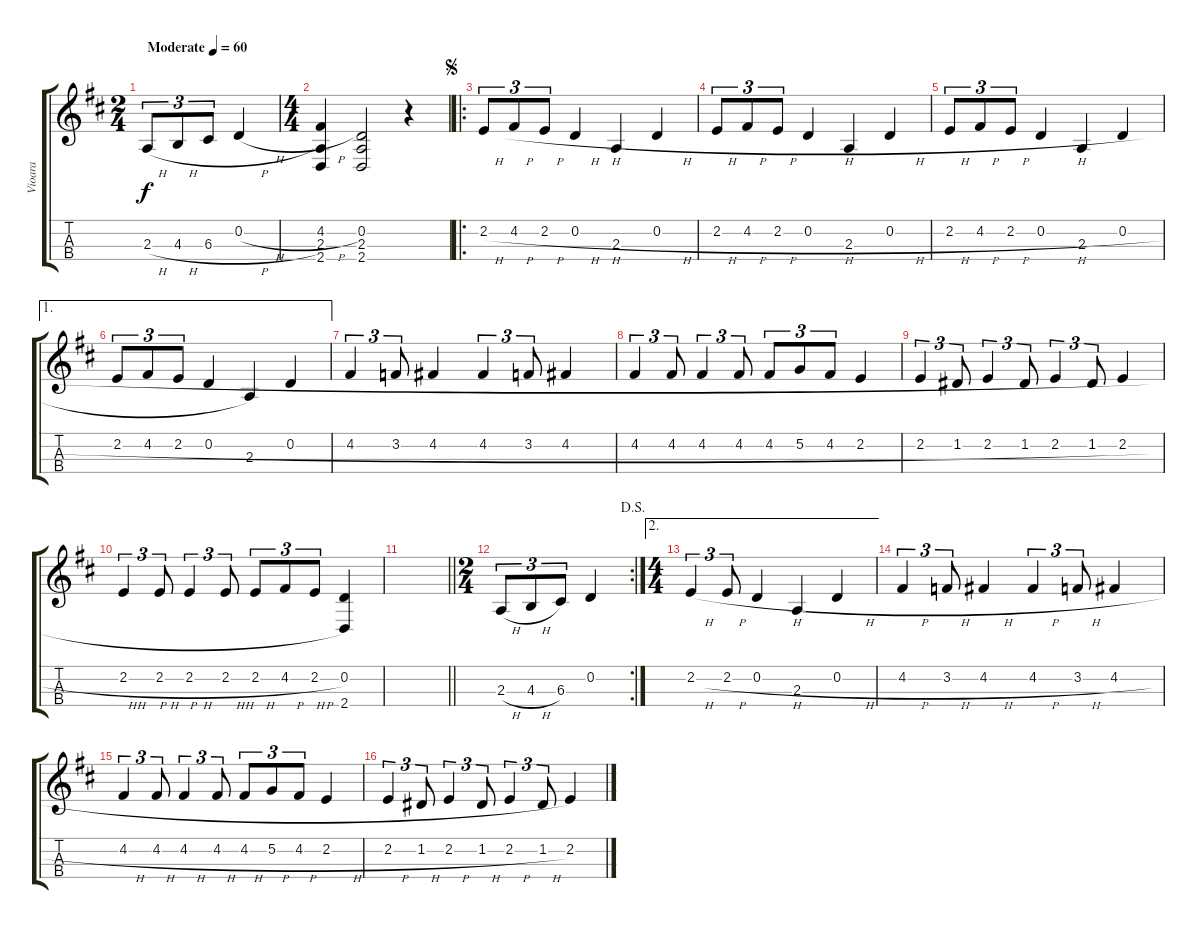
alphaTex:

\track ("Vioara" "Vioara") {instrument viola}
\staff {score tabs}
\tuning (A4 D4 G3 C3) {hide}
\ts (2 4)
\tempo (60 "Moderate")
\clef g2
\ks d
2.3{h}.8{tu (3 2) dy f instrument viola} 4.3{h}.8{tu (3 2)} 6.3{h}.8{tu (3 2)} 0.2{h}.4 |
\ts (4 4)
(4.2{h} 2.3 2.4).4 (0.2 2.3 2.4).2 r.4 |
\ro
\jump segno
2.2{h}.8{tu (3 2)} 4.2{h}.8{tu (3 2)} 2.2{h}.8{tu (3 2)} 0.2{h}.4 2.3.4 0.2{h}.4 |
2.2{h}.8{tu (3 2)} 4.2{h}.8{tu (3 2)} 2.2{h}.8{tu (3 2)} 0.2{h}.4 2.3.4 0.2{h}.4 |
2.2{h}.8{tu (3 2)} 4.2{h}.8{tu (3 2)} 2.2{h}.8{tu (3 2)} 0.2{h}.4 2.3.4 0.2{h}.4 |
\ae 1
2.2{h}.8{tu (3 2)} 4.2{h}.8{tu (3 2)} 2.2{h}.8{tu (3 2)} 0.2{h}.4 2.3.4 0.2{h}.4 |
4.2{h}.4{tu (3 2)} 3.2{h}.8{tu (3 2)} 4.2{h}.4 4.2{h}.4{tu (3 2)} 3.2{h}.8{tu (3 2)} 4.2{h}.4 |
4.2{h}.4{tu (3 2)} 4.2{h}.8{tu (3 2)} 4.2{h}.4{tu (3 2)} 4.2{h}.8{tu (3 2)} 4.2{h}.8{tu (3 2)} 5.2{h}.8{tu (3 2)} 4.2{h}.8{tu (3 2)} 2.2{h}.4 |
2.2{h}.4{tu (3 2)} 1.2{h}.8{tu (3 2)} 2.2{h}.4{tu (3 2)} 1.2{h}.8{tu (3 2)} 2.2{h}.4{tu (3 2)} 1.2{h}.8{tu (3 2)} 2.2{h}.4 |
2.2{h}.4{tu (3 2)} 2.2{h}.8{tu (3 2)} 2.2{h}.4{tu (3 2)} 2.2{h}.8{tu (3 2)} 2.2{h}.8{tu (3 2)} 4.2{h}.8{tu (3 2)} 2.2{h}.8{tu (3 2)} (0.2 2.4).4 |
\barLineRight lightlight
|
\rc 2
\ts (2 4)
\jump dalsegno
2.3{h}.8{tu (3 2)} 4.3{h}.8{tu (3 2)} 6.3.8{tu (3 2)} 0.2.4 |
\ae 2
\ts (4 4)
2.2{h}.4{tu (3 2)} 2.2{h}.8{tu (3 2)} 0.2{h}.4 2.3.4 0.2{h}.4 |
4.2{h}.4{tu (3 2)} 3.2{h}.8{tu (3 2)} 4.2{h}.4 4.2{h}.4{tu (3 2)} 3.2{h}.8{tu (3 2)} 4.2{h}.4 |
4.2{h}.4{tu (3 2)} 4.2{h}.8{tu (3 2)} 4.2{h}.4{tu (3 2)} 4.2{h}.8{tu (3 2)} 4.2{h}.8{tu (3 2)} 5.2{h}.8{tu (3 2)} 4.2{h}.8{tu (3 2)} 2.2{h}.4 |
2.2{h}.4{tu (3 2)} 1.2{h}.8{tu (3 2)} 2.2{h}.4{tu (3 2)} 1.2{h}.8{tu (3 2)} 2.2{h}.4{tu (3 2)} 1.2{h}.8{tu (3 2)} 2.2{h}.4
